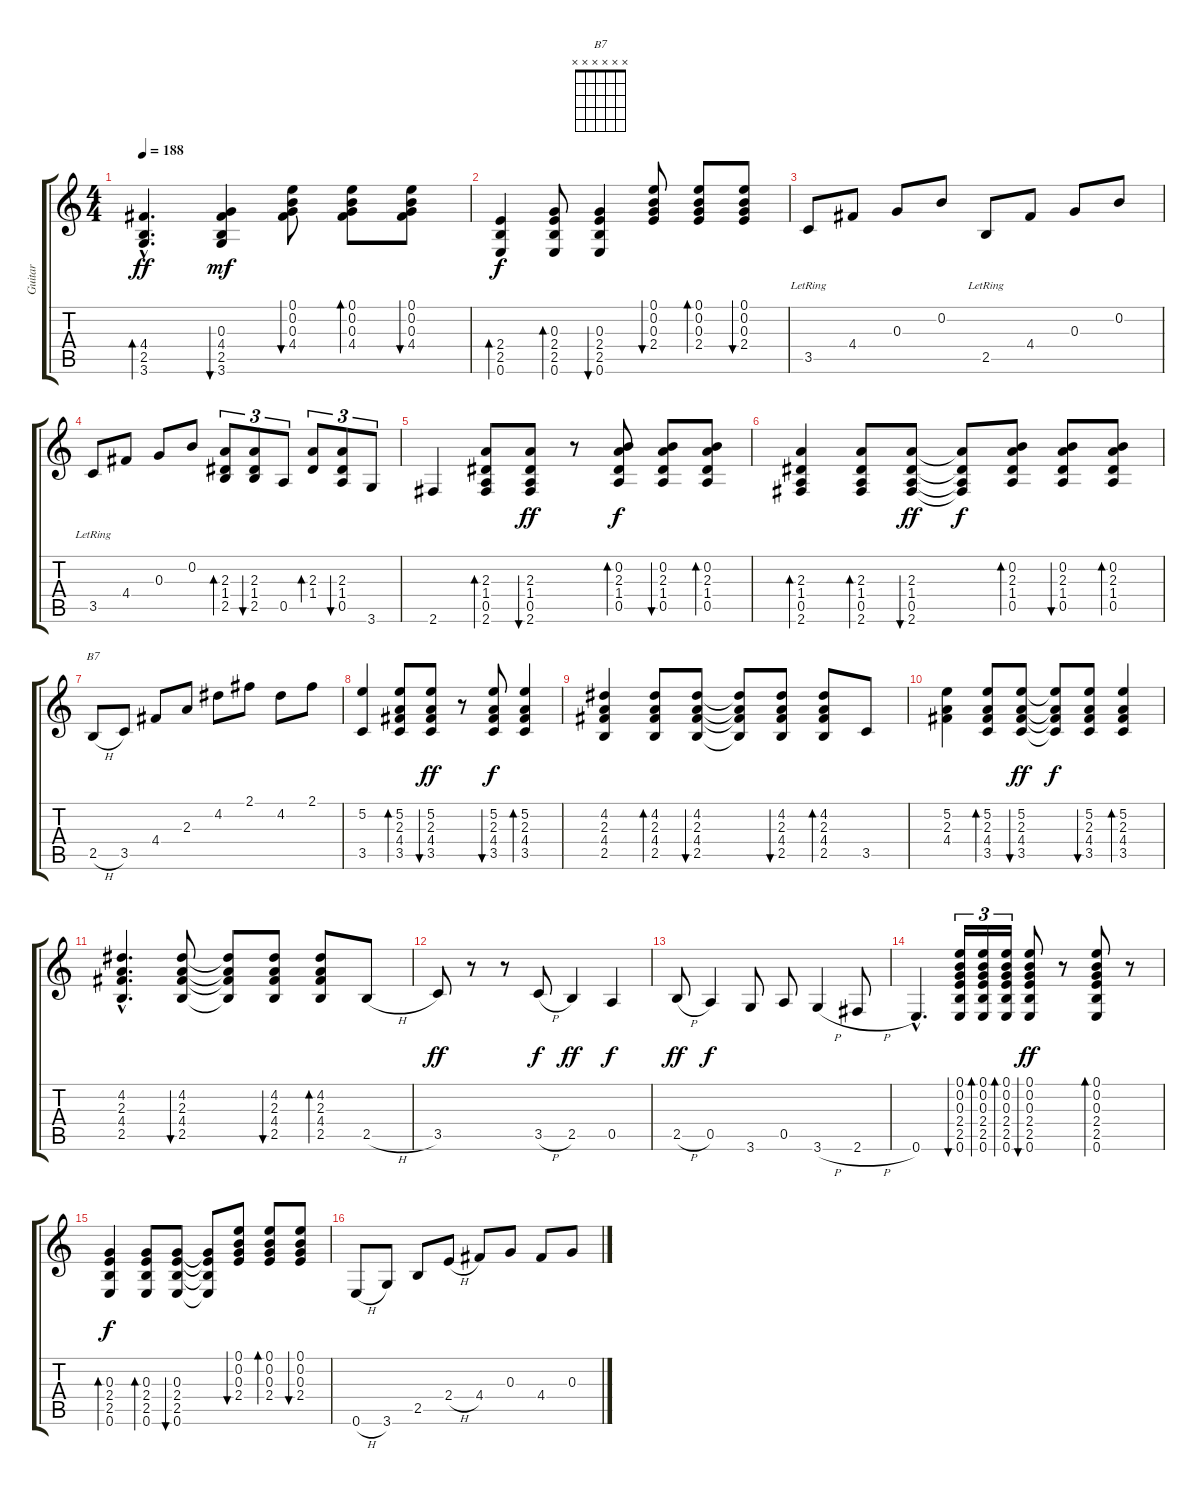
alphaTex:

\track ("Guitar" "Guitar") {instrument acousticguitarnylon}
\staff {score tabs}
\tuning (E4 B3 G3 D3 A2 E2) {hide}
\chord ("B7" x x x x x x) {firstfret 0}
\ts (4 4)
\tempo 188
\clef g2
\ks c
(4.4{hac} 2.5{hac} 3.6{hac}).4{d bd 60 dy ff} (0.3 4.4 2.5 3.6).4{bu 30 dy mf} (0.1 0.2 0.3 4.4).8{bu 30} (0.1 0.2 0.3 4.4).8{bd 30} (0.1 0.2 0.3 4.4).8{bu 30} |
(2.4 2.5 0.6).4{bd 60 dy f} (0.3 2.4 2.5 0.6).8{bd 60} (0.3 2.4 2.5 0.6).4{bu 60} (0.1 0.2 0.3 2.4).8{bu 60} (0.1 0.2 0.3 2.4).8{bd 60} (0.1 0.2 0.3 2.4).8{bu 60} |
3.5{lr}.8 4.4.8 0.3.8 0.2.8 2.5{lr}.8 4.4.8 0.3.8 0.2.8 |
3.5{lr}.8 4.4.8 0.3.8 0.2.8 (2.3 1.4 2.5).8{tu (3 2) bd 60} (2.3 1.4 2.5).8{tu (3 2) bu 60} 0.5.8{tu (3 2)} (2.3 1.4).8{tu (3 2) bd 120} (2.3 1.4 0.5).8{tu (3 2) bu 120} 3.6.8{tu (3 2)} |
2.6.4 (2.3 1.4 0.5 2.6).8{bd 120} (2.3 1.4 0.5 2.6).8{bu 120 dy ff} r.8 (0.2 2.3 1.4 0.5).8{bd 120 dy f} (0.2 2.3 1.4 0.5).8{bu 120} (0.2 2.3 1.4 0.5).8{bd 120} |
(2.3 1.4 0.5 2.6).4{bd 120} (2.3 1.4 0.5 2.6).8{bd 120} (2.3 1.4 0.5 2.6).8{bu 120 dy ff} (2.3{t} 1.4{t} 0.5{t} 2.6{t}).8{dy f} (0.2 2.3 1.4 0.5).8{bd 120} (0.2 2.3 1.4 0.5).8{bu 120} (0.2 2.3 1.4 0.5).8{bd 120} |
2.5{h}.8{ch "B7"} 3.5.8 4.4.8 2.3.8 4.2.8 2.1.8 4.2.8 2.1.8 |
(5.2 3.5).4 (5.2 2.3 4.4 3.5).8{bd 120} (5.2 2.3 4.4 3.5).8{bu 120 dy ff} r.8 (5.2 2.3 4.4 3.5).8{bu 120 dy f} (5.2 2.3 4.4 3.5).4{bd 120} |
(4.2 2.3 4.4 2.5).4 (4.2 2.3 4.4 2.5).8{bd 120} (4.2 2.3 4.4 2.5).8{bu 120} (4.2{t} 2.3{t} 4.4{t} 2.5{t}).8 (4.2 2.3 4.4 2.5).8{bu 120} (4.2 2.3 4.4 2.5).8{bd 120} 3.5.8 |
(5.2 2.3 4.4).4 (5.2 2.3 4.4 3.5).8{bd 120} (5.2 2.3 4.4 3.5).8{bu 120 dy ff} (5.2{t} 2.3{t} 4.4{t} 3.5{t}).8{dy f} (5.2 2.3 4.4 3.5).8{bu 120} (5.2 2.3 4.4 3.5).4{bd 120} |
(4.2{hac} 2.3{hac} 4.4{hac} 2.5{hac}).4{d} (4.2 2.3 4.4 2.5).8{bu 120} (4.2{t} 2.3{t} 4.4{t} 2.5{t}).8 (4.2 2.3 4.4 2.5).8{bu 120} (4.2 2.3 4.4 2.5).8{bd 120} 2.5{h}.8 |
3.5.8{dy ff} r.8 r.8 3.5{h}.8{dy f} 2.5.4{dy ff} 0.5.4{dy f} |
2.5{h}.8{dy ff} 0.5.4{dy f} 3.6.8 0.5.8 3.6{h}.4 2.6{h}.8 |
0.6{hac}.4{d} (0.1 0.2 0.3 2.4 2.5 0.6).16{tu (3 2) bu 120} (0.1 0.2 0.3 2.4 2.5 0.6).16{tu (3 2) bd 60} (0.1 0.2 0.3 2.4 2.5 0.6).16{tu (3 2) bd 60} (0.1 0.2 0.3 2.4 2.5 0.6).8{bu 60 dy ff} r.8 (0.1 0.2 0.3 2.4 2.5 0.6).8{bd 60} r.8 |
(0.3 2.4 2.5 0.6).4{bd 60 dy f} (0.3 2.4 2.5 0.6).8{bd 60} (0.3 2.4 2.5 0.6).8{bu 60} (0.3{t} 2.4{t} 2.5{t} 0.6{t}).8 (0.1 0.2 0.3 2.4).8{bu 60} (0.1 0.2 0.3 2.4).8{bd 60} (0.1 0.2 0.3 2.4).8{bu 60} |
0.6{h}.8 3.6.8 2.5.8 2.4{h}.8 4.4.8 0.3.8 4.4.8 0.3.8
